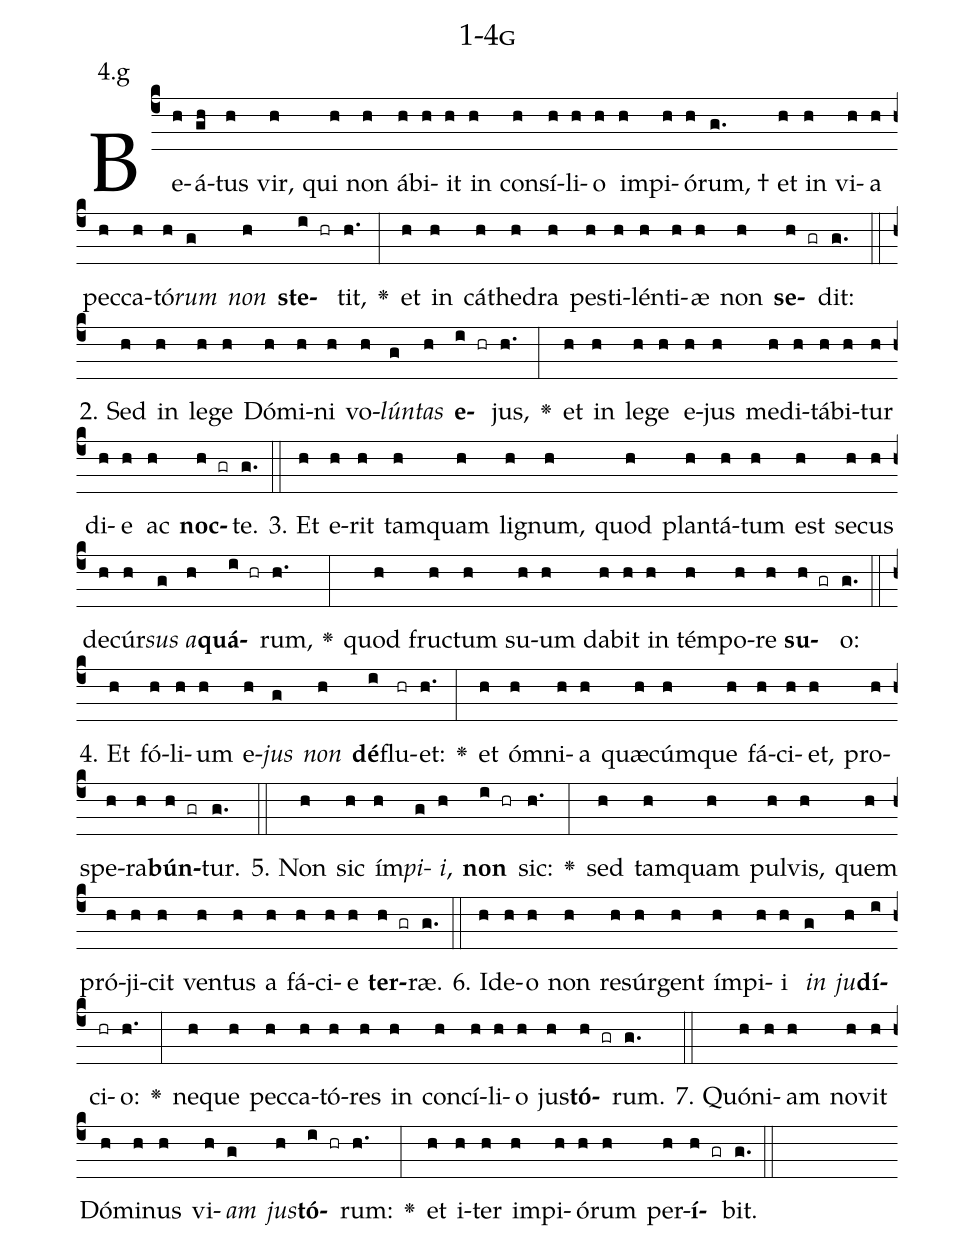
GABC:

name: 1-4g;
annotation: 4.g;
%%
(c4)Be(h)á(gh)tus(h) vir,(h) qui(h) non(h) áb(h)i(h)it(h) in(h) con(h)sí(h)li(h)o(h) im(h)pi(h)ó(h)rum, †(g.) et(h) in(h) vi(h)a(h) pec(h)ca(h)tó(h)<i>rum</i>(g) <i>non</i>(h) <b>ste</b>(i hr)tit,(h.) <v>\greheightstar</v>(:) et(h) in(h) cá(h)the(h)dra(h) pes(h)ti(h)lén(h)ti(h)æ(h) non(h) <b>se</b>(h gr)dit:(g.) (::)
2. Sed(h) in(h) le(h)ge(h) Dó(h)mi(h)ni(h) vo(h)<i>lún</i>(g)<i>tas</i>(h) <b>e</b>(i hr)jus,(h.) <v>\greheightstar</v>(:) et(h) in(h) le(h)ge(h) e(h)jus(h) me(h)di(h)tá(h)bi(h)tur(h) di(h)e(h) ac(h) <b>noc</b>(h gr)te.(g.) (::)
3. Et(h) e(h)rit(h) tam(h)quam(h) li(h)gnum,(h) quod(h) plan(h)tá(h)tum(h) est(h) se(h)cus(h) de(h)cúr(h)<i>sus</i>(g) <i>a</i>(h)<b>quá</b>(i hr)rum,(h.) <v>\greheightstar</v>(:) quod(h) fruc(h)tum(h) su(h)um(h) da(h)bit(h) in(h) tém(h)po(h)re(h) <b>su</b>(h gr)o:(g.) (::)
4. Et(h) fó(h)li(h)um(h) e(h)<i>jus</i>(g) <i>non</i>(h) <b>dé</b>(i)flu(hr)et:(h.) <v>\greheightstar</v>(:) et(h) óm(h)ni(h)a(h) quæ(h)cúm(h)que(h) fá(h)ci(h)et,(h) pro(h)spe(h)ra(h)<b>bún</b>(h gr)tur.(g.) (::)
5. Non(h) sic(h) ím(h)<i>pi</i>(g)<i>i</i>,(h) <b>non</b>(i hr) sic:(h.) <v>\greheightstar</v>(:) sed(h) tam(h)quam(h) pul(h)vis,(h) quem(h) pró(h)ji(h)cit(h) ven(h)tus(h) a(h) fá(h)ci(h)e(h) <b>ter</b>(h gr)ræ.(g.) (::)
6. Id(h)e(h)o(h) non(h) re(h)súr(h)gent(h) ím(h)pi(h)i(h) <i>in</i>(g) <i>ju</i>(h)<b>dí</b>(i)ci(hr)o:(h.) <v>\greheightstar</v>(:) ne(h)que(h) pec(h)ca(h)tó(h)res(h) in(h) con(h)cí(h)li(h)o(h) jus(h)<b>tó</b>(h gr)rum.(g.) (::)
7. Quón(h)i(h)am(h) no(h)vit(h) Dó(h)mi(h)nus(h) vi(h)<i>am</i>(g) <i>jus</i>(h)<b>tó</b>(i hr)rum:(h.) <v>\greheightstar</v>(:) et(h) i(h)ter(h) im(h)pi(h)ó(h)rum(h) per(h)<b>í</b>(h gr)bit.(g.) (::)
